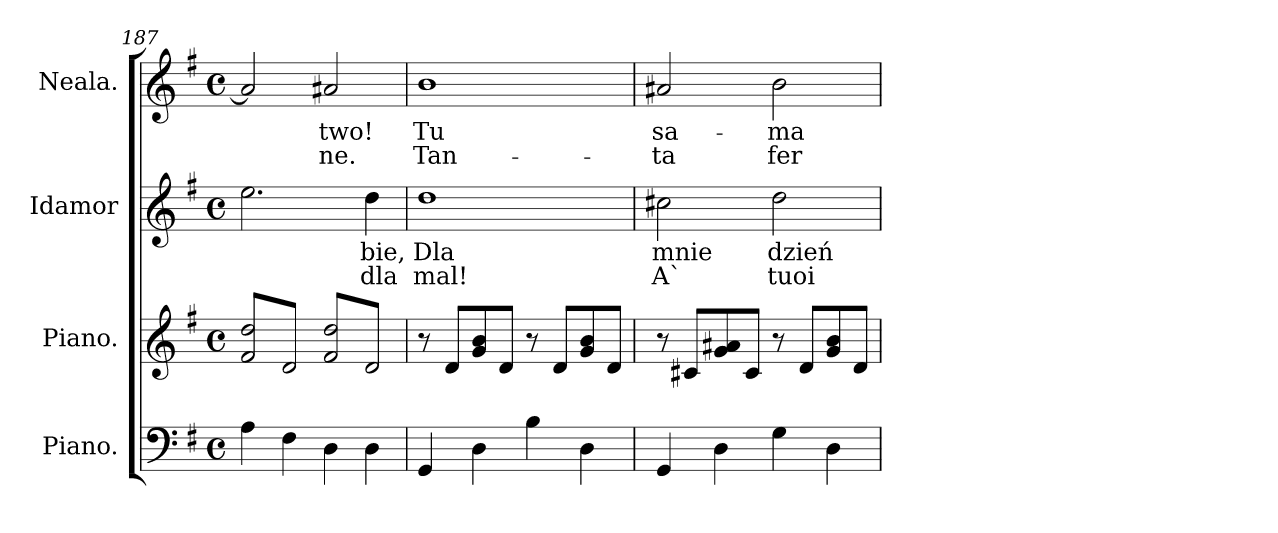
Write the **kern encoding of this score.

**kern	**kern	**kern	**text	**text	**kern	**text	**text
*part4	*part3	*part2	*part2	*part2	*part1	*part1	*part1
*staff4	*staff3	*staff2	*staff2	*staff2	*staff1	*staff1	*staff1
*I"Piano.	*I"Piano.	*I"Idamor	*	*	*I"Neala.	*	*
*	*	*I'I.	*	*	*I'N.	*	*
*clefF4	*clefG2	*clefG2	*	*	*clefG2	*	*
*k[f#]	*k[f#]	*k[f#]	*	*	*k[f#]	*	*
*M4/4	*M4/4	*M4/4	*	*	*M4/4	*	*
*met(c)	*met(c)	*met(c)	*	*	*met(c)	*	*
=187	=187	=187	=187	=187	=187	=187	=187
*	*tremolo	*	*	*	*	*	*
4A\	8f#/ 8dd/L	2.ee\	.	.	2a/]	.	.
.	8d/	.	.	.	.	.	.
4F#\	8f#/ 8dd/	.	.	.	.	.	.
.	8d/J	.	.	.	.	.	.
4D\	8f#/ 8dd/L	.	.	.	2a#X/	-two!	-ne.
.	8d/	.	.	.	.	.	.
4D\	8f#/ 8dd/	4dd\	-bie,	dla	.	.	.
.	8d/J	.	.	.	.	.	.
*	*Xtremolo	*	*	*	*	*	*
=188	=188	=188	=188	=188	=188	=188	=188
4GG/	8r	1dd	Dla	mal!	1b	Tu	Tan-
.	8d/L	.	.	.	.	.	.
4D\	8g/ 8b/	.	.	.	.	.	.
.	8d/J	.	.	.	.	.	.
4B\	8r	.	.	.	.	.	.
.	8d/L	.	.	.	.	.	.
4D\	8g/ 8b/	.	.	.	.	.	.
.	8d/J	.	.	.	.	.	.
=189	=189	=189	=189	=189	=189	=189	=189
4GG/	8r	2cc#X\	mnie	A`	2a#X/	sa-	-ta
.	8c#X/L	.	.	.	.	.	.
4D\	8g/ 8a#X/	.	.	.	.	.	.
.	8c#/J	.	.	.	.	.	.
4G\	8r	2dd\	dzień	tuoi	2b\	-ma	fer-
.	8d/L	.	.	.	.	.	.
4D\	8g/ 8b/	.	.	.	.	.	.
.	8d/J	.	.	.	.	.	.
=	=	=	=	=	=	=	=
*-	*-	*-	*-	*-	*-	*-	*-
